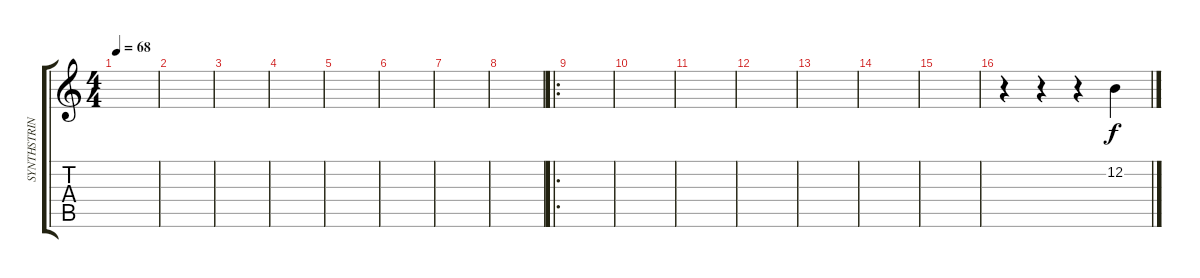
\track ("SYNTHSTRINGS" "SYNTHSTRIN") {instrument synthstrings2}
\staff {score tabs}
\tuning (E4 B3 G3 D3 A2 E2) {hide}
\ts (4 4)
\tempo 68
\clef g2
\ks c
|
|
|
|
|
|
|
|
\ro
|
|
|
|
|
|
|
r.4 r.4 r.4 12.2.4
